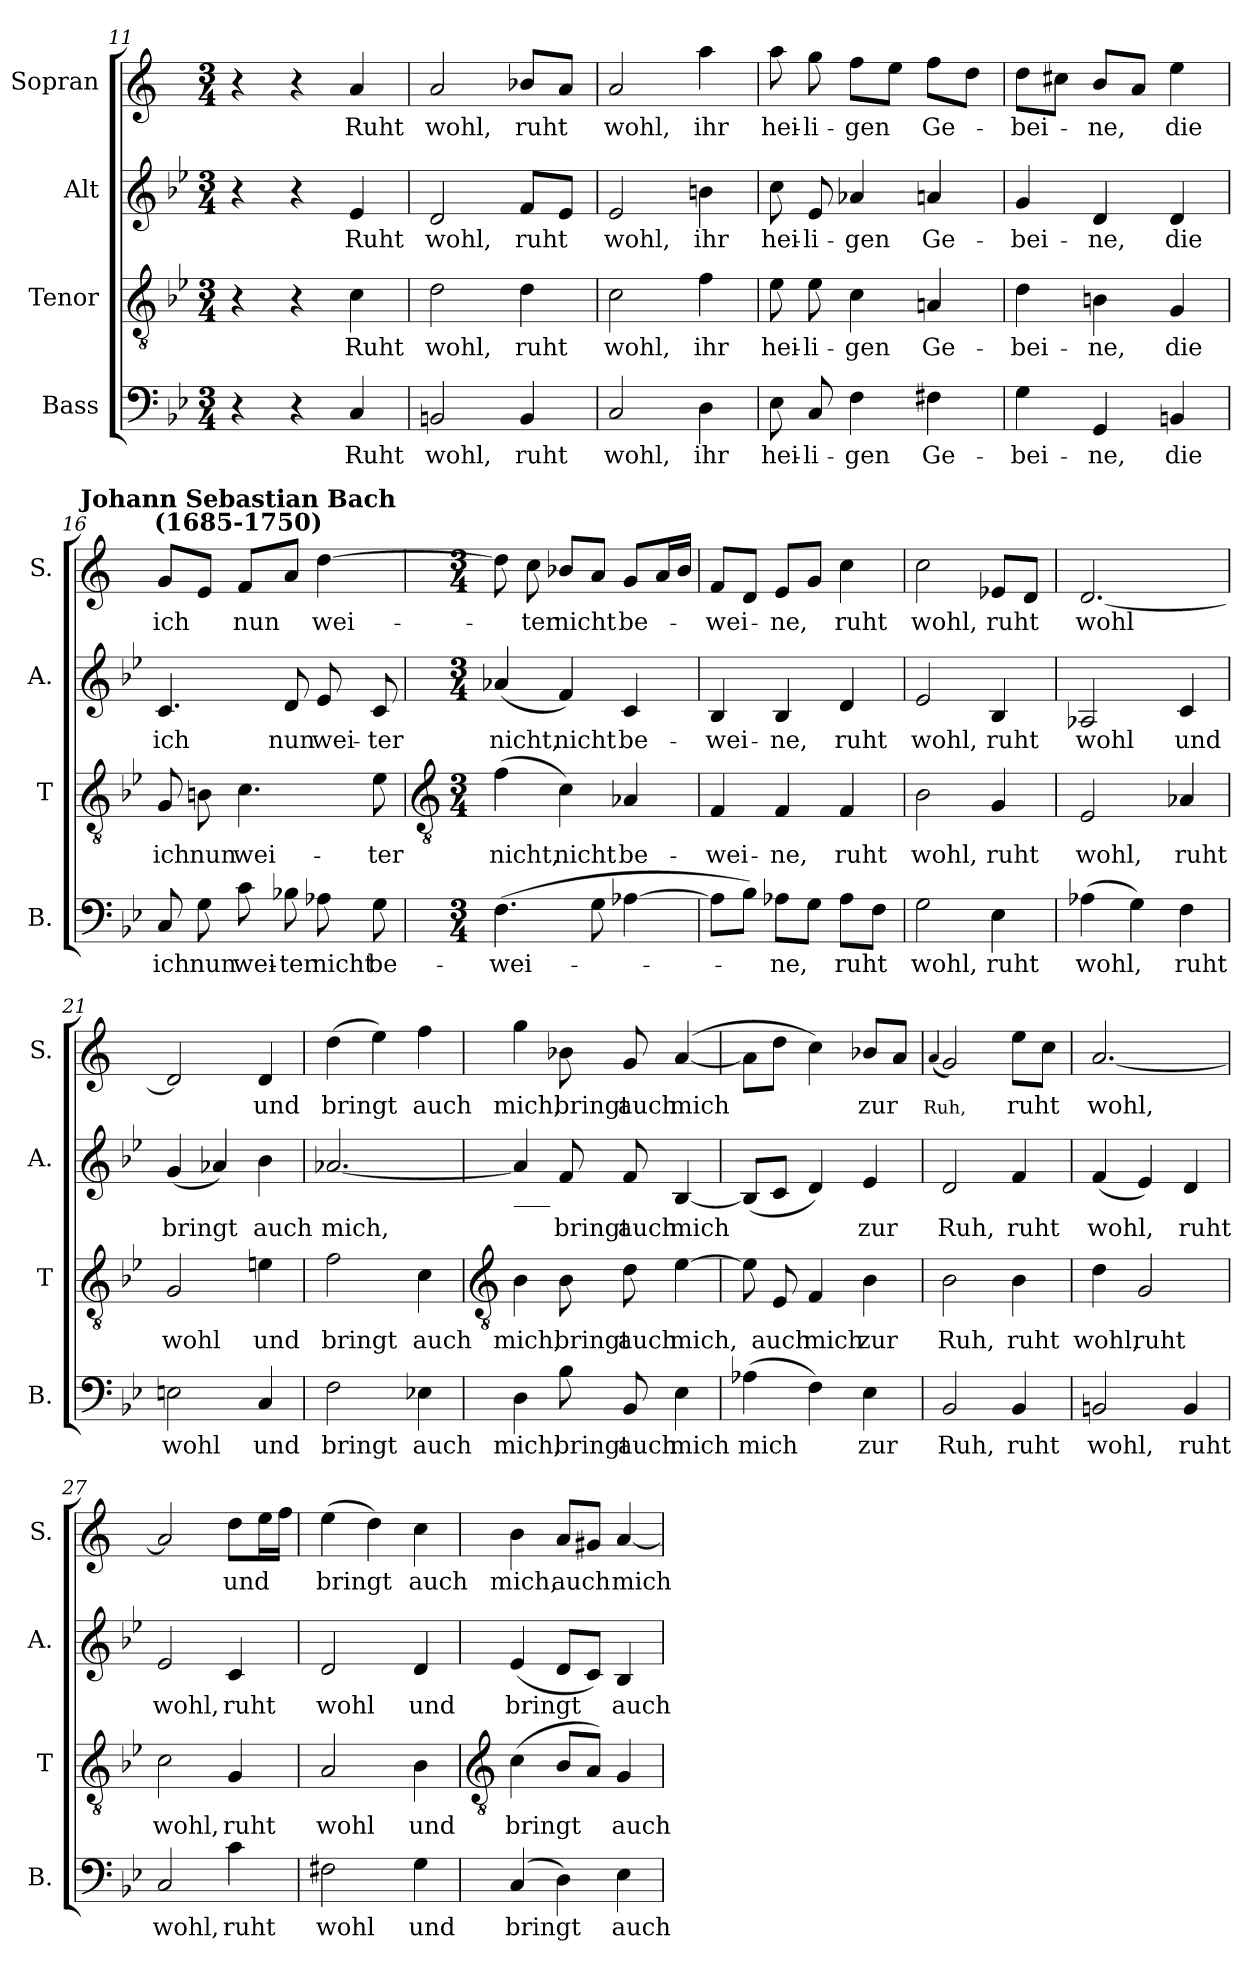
**kern	**text	**kern	**text	**kern	**text	**kern	**text
*part4	*part4	*part3	*part3	*part2	*part2	*part1	*part1
*staff4	*staff4	*staff3	*staff3	*staff2	*staff2	*staff1	*staff1
*I"Bass	*	*I"Tenor	*	*I"Alt	*	*I"Sopran	*
*I'B.	*	*I'T	*	*I'A.	*	*I'S.	*
*clefF4	*	*clefGv2	*	*clefG2	*	*clefG2	*
*	*	*	*	*	*	*ITrd1c2	*
*k[b-e-]	*	*k[b-e-]	*	*k[b-e-]	*	*k[b-e-]	*
*B-:	*	*B-:	*	*B-:	*	*B-:	*
*M3/4	*	*M3/4	*	*M3/4	*	*M3/4	*
=11	=11	=11	=11	=11	=11	=11	=11
4r	.	4r	.	4r	.	4r	.
4r	.	4r	.	4r	.	4r	.
!	!LO:LY:b	!	!LO:LY:b	!	!LO:LY:b	!	!LO:LY:b
4C	Ruht	4c	Ruht	4e-	Ruht	4g	Ruht
=12	=12	=12	=12	=12	=12	=12	=12
!	!LO:LY:b	!	!LO:LY:b	!	!LO:LY:b	!	!LO:LY:b
2BBn	wohl,	2d	wohl,	2d	wohl,	2g	wohl,
!	!LO:LY:b	!	!LO:LY:b	!	!LO:LY:b	!	!LO:LY:b
4BB	ruht	4d	ruht	8fL	ruht	8a-XL	ruht
.	.	.	.	8e-J	.	8gJ	.
=13	=13	=13	=13	=13	=13	=13	=13
!	!LO:LY:b	!	!LO:LY:b	!	!LO:LY:b	!	!LO:LY:b
2C	wohl,	2c	wohl,	2e-	wohl,	2g	wohl,
!	!LO:LY:b	!	!LO:LY:b	!	!LO:LY:b	!	!LO:LY:b
4D	ihr	4f	ihr	4bn	ihr	4gg	ihr
=14	=14	=14	=14	=14	=14	=14	=14
!	!LO:LY:b	!	!LO:LY:b	!	!LO:LY:b	!	!LO:LY:b
8E-	hei-	8e-	hei-	8cc	hei-	8gg	hei-
!	!LO:LY:b	!	!LO:LY:b	!	!LO:LY:b	!	!LO:LY:b
8C	-li-	8e-	-li-	8e-	-li-	8ff	-li-
!	!LO:LY:b	!	!LO:LY:b	!	!LO:LY:b	!	!LO:LY:b
4F	-gen	4c	-gen	4a-X	-gen	8ee-L	-gen
.	.	.	.	.	.	8ddJ	.
!	!LO:LY:b	!	!LO:LY:b	!	!LO:LY:b	!	!LO:LY:b
4F#X	Ge-	4An	Ge-	4an	Ge-	8ee-L	Ge-
.	.	.	.	.	.	8ccJ	.
=15	=15	=15	=15	=15	=15	=15	=15
!	!LO:LY:b	!	!LO:LY:b	!	!LO:LY:b	!	!LO:LY:b
4G	-bei-	4d	-bei-	4g	-bei-	8ccL	-bei-
.	.	.	.	.	.	8bnJ	.
!	!LO:LY:b	!	!LO:LY:b	!	!LO:LY:b	!	!LO:LY:b
4GG	-ne,	4Bn	-ne,	4d	-ne,	8aL	-ne,
.	.	.	.	.	.	8gJ	.
!	!LO:LY:b	!	!LO:LY:b	!	!LO:LY:b	!	!LO:LY:b
4BBn	die	4G	die	4d	die	4dd	die
=16	=16	=16	=16	=16	=16	=16	=16
!	!LO:LY:b	!	!LO:LY:b	!	!LO:LY:b	!	!LO:LY:b
8C	ich	8G	ich	4.c	ich	8fL	ich
!	!LO:LY:b	!	!LO:LY:b	!	!	!	!
8G	nun	8Bn	nun	.	.	8dJ	.
!	!	!	!	!	!	!LO:TX:a:B:cj:t=Johann Sebastian Bach\n(1685-1750)	!
!	!LO:LY:b	!	!LO:LY:b	!	!	!	!LO:LY:b
8c	wei-	4.c	wei-	.	.	8e-L	nun
!	!LO:LY:b	!	!	!	!LO:LY:b	!	!
8B-X	-ter	.	.	8d	nun	8gJ	.
!	!LO:LY:b	!	!	!	!LO:LY:b	!	!LO:LY:b
8A-X	nicht	.	.	8e-	wei-	[4cc	wei-
!	!LO:LY:b	!	!LO:LY:b	!	!LO:LY:b	!	!
8G	be-	8e-	-ter	8c	-ter	.	.
!!LO:LB:g=z
=17	=17	=17	=17	=17	=17	=17	=17
*	*	*clefGv2	*	*	*	*	*
*M3/4	*	*M3/4	*	*M3/4	*	*M3/4	*
!	!LO:LY:b	!	!LO:LY:b	!	!LO:LY:b	!	!
(>4.F	-wei-	(>4f	nicht,	(<4a-X	nicht,	8cc]	.
!	!	!	!	!	!	!	!LO:LY:b
.	.	.	.	.	.	8b-	-ter
!	!	!	!LO:LY:b	!	!LO:LY:b	!	!LO:LY:b
.	.	4c)	nicht	4f)	nicht	8a-XL	nicht
8G	.	.	.	.	.	8gJ	.
!	!	!	!LO:LY:b	!	!LO:LY:b	!	!LO:LY:b
[4A-X	.	4A-X	be-	4c	be-	8fL	be-
.	.	.	.	.	.	16gL	.
.	.	.	.	.	.	16a-JJ	.
=18	=18	=18	=18	=18	=18	=18	=18
!	!	!	!LO:LY:b	!	!LO:LY:b	!	!LO:LY:b
8A-L]	.	4F	-wei-	4B-	-wei-	8e-L	-wei-
8B-J)	.	.	.	.	.	8cJ	.
!	!LO:LY:b	!	!LO:LY:b	!	!LO:LY:b	!	!LO:LY:b
8A-XL	-ne,	4F	-ne,	4B-	-ne,	8dL	-ne,
8GJ	.	.	.	.	.	8fJ	.
!	!LO:LY:b	!	!LO:LY:b	!	!LO:LY:b	!	!LO:LY:b
8A-L	ruht	4F	ruht	4d	ruht	4b-	ruht
8FJ	.	.	.	.	.	.	.
=19	=19	=19	=19	=19	=19	=19	=19
!	!LO:LY:b	!	!LO:LY:b	!	!LO:LY:b	!	!LO:LY:b
2G	wohl,	2B-	wohl,	2e-	wohl,	2b-	wohl,
!	!LO:LY:b	!	!LO:LY:b	!	!LO:LY:b	!	!LO:LY:b
4E-	ruht	4G	ruht	4B-	ruht	8d-XL	ruht
.	.	.	.	.	.	8cJ	.
=20	=20	=20	=20	=20	=20	=20	=20
!	!LO:LY:b	!	!LO:LY:b	!	!LO:LY:b	!	!LO:LY:b
(>4A-X	wohl,	2E-	wohl,	2A-X	wohl	[2.c	wohl
4G)	.	.	.	.	.	.	.
!	!LO:LY:b	!	!LO:LY:b	!	!LO:LY:b	!	!
4F	ruht	4A-X	ruht	4c	und	.	.
=21	=21	=21	=21	=21	=21	=21	=21
!	!LO:LY:b	!	!LO:LY:b	!	!LO:LY:b	!	!
2En	wohl	2G	wohl	(<4g	bringt	2c]	.
.	.	.	.	4a-X)	.	.	.
!	!LO:LY:b	!	!LO:LY:b	!	!LO:LY:b	!	!LO:LY:b
4C	und	4en	und	4b-	auch	4c	und
=22	=22	=22	=22	=22	=22	=22	=22
!	!LO:LY:b	!	!LO:LY:b	!	!LO:LY:b	!	!LO:LY:b
2F	bringt	2f	bringt	[2.a-X	mich,	(>4cc	bringt
.	.	.	.	.	.	4dd)	.
!	!LO:LY:b	!	!LO:LY:b	!	!	!	!LO:LY:b
4E-X	auch	4c	auch	.	.	4ee-	auch
!!LO:LB:g=z
=23	=23	=23	=23	=23	=23	=23	=23
*	*	*clefGv2	*	*	*	*	*
!	!	!	!	!LO:TX:b:t=___	!	!	!
!	!LO:LY:b	!	!LO:LY:b	!	!	!	!LO:LY:b
4D	mich,	4B-	mich,	4a-]	.	4ff	mich,
!	!LO:LY:b	!	!LO:LY:b	!	!LO:LY:b	!	!LO:LY:b
8B-	bringt	8B-	bringt	8f	bringt	8a-X	bringt
!	!LO:LY:b	!	!LO:LY:b	!	!LO:LY:b	!	!LO:LY:b
8BB-	auch	8d	auch	8f	auch	8f	auch
!	!LO:LY:b	!	!LO:LY:b	!	!LO:LY:b	!	!LO:LY:b
4E-	mich	[4e-	mich,	[4B-	mich	(<[4g	mich
=24	=24	=24	=24	=24	=24	=24	=24
!	!LO:LY:b	!	!	!	!	!	!
(>4A-X	mich	8e-]	.	(>8B-L]	.	8gL]	.
!	!	!	!LO:LY:b	!	!	!	!
.	.	8E-	auch	8cJ	.	8ccJ	.
!	!	!	!LO:LY:b	!	!	!	!
4F)	.	4F	mich	4d)	.	4b-)	.
!	!LO:LY:b	!	!LO:LY:b	!	!LO:LY:b	!	!LO:LY:b
4E-	zur	4B-	zur	4e-	zur	8a-XL	zur
.	.	.	.	.	.	8gJ	.
=25	=25	=25	=25	=25	=25	=25	=25
!	!	!	!	!	!	!	!LO:LY:b
.	.	.	.	.	.	(<4qqg	Ruh,
!	!LO:LY:b	!	!LO:LY:b	!	!LO:LY:b	!	!
2BB-	Ruh,	2B-	Ruh,	2d	Ruh,	2f)	.
!	!LO:LY:b	!	!LO:LY:b	!	!LO:LY:b	!	!LO:LY:b
4BB-	ruht	4B-	ruht	4f	ruht	8ddL	ruht
.	.	.	.	.	.	8b-J	.
=26	=26	=26	=26	=26	=26	=26	=26
!	!LO:LY:b	!	!LO:LY:b	!	!LO:LY:b	!	!LO:LY:b
2BBn	wohl,	4d	wohl,	(<4f	wohl,	[2.g	wohl,
!	!	!	!LO:LY:b	!	!	!	!
.	.	2G	ruht	4e-)	.	.	.
!	!LO:LY:b	!	!	!	!LO:LY:b	!	!
4BB	ruht	.	.	4d	ruht	.	.
=27	=27	=27	=27	=27	=27	=27	=27
!	!LO:LY:b	!	!LO:LY:b	!	!LO:LY:b	!	!
2C	wohl,	2c	wohl,	2e-	wohl,	2g]	.
!	!LO:LY:b	!	!LO:LY:b	!	!LO:LY:b	!	!LO:LY:b
4c	ruht	4G	ruht	4c	ruht	8ccL	und
.	.	.	.	.	.	16ddL	.
.	.	.	.	.	.	16ee-JJ	.
=28	=28	=28	=28	=28	=28	=28	=28
!	!LO:LY:b	!	!LO:LY:b	!	!LO:LY:b	!	!LO:LY:b
2F#X	wohl	2A	wohl	2d	wohl	(>4dd	bringt
.	.	.	.	.	.	4cc)	.
!	!LO:LY:b	!	!LO:LY:b	!	!LO:LY:b	!	!LO:LY:b
4G	und	4B-	und	4d	und	4b-	auch
!!LO:LB:g=z
=29	=29	=29	=29	=29	=29	=29	=29
*	*	*clefGv2	*	*	*	*	*
!	!LO:LY:b	!	!LO:LY:b	!	!LO:LY:b	!	!LO:LY:b
(<4C	bringt	(<4c	bringt	(<4e-	bringt	4a	mich,
!	!	!	!	!	!	!	!LO:LY:b
4D)	.	8B-L	.	8dL	.	8gL	auch
.	.	8AJ)	.	8cJ)	.	8f#XJ	.
!	!LO:LY:b	!	!LO:LY:b	!	!LO:LY:b	!	!LO:LY:b
4E-	auch	4G	auch	4B-	auch	[4g	mich
=	=	=	=	=	=	=	=
*-	*-	*-	*-	*-	*-	*-	*-
